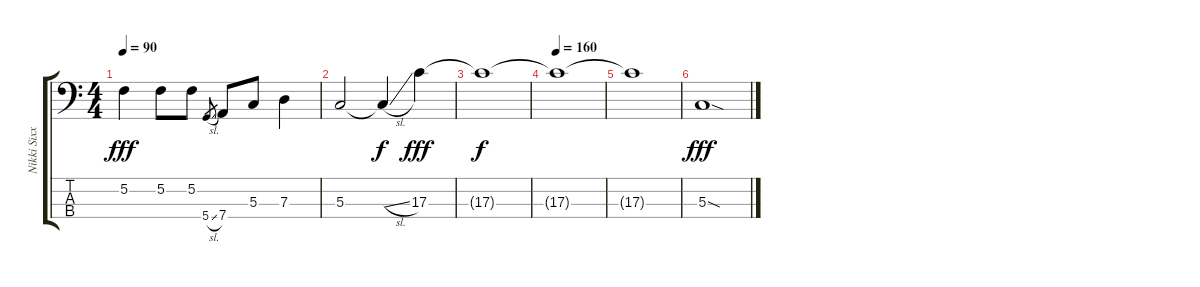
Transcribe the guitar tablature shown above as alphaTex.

\track ("Nikki Sixx - Bass" "Nikki Sixx") {instrument electricbasspick}
\staff {score tabs}
\tuning (F2 C2 G1 D1) {hide}
\ts (4 4)
\tempo 90
\clef f4
\ks c
5.2.4{dy fff} 5.2.8 5.2.8 5.4{sl}.8{gr} 7.4.8 5.3.8 7.3.4 |
5.3.2 5.3{sl t}.4{dy f} 17.3.4{dy fff} |
17.3{t}.1{dy f} |
\tempo 160
17.3{t}.1 |
17.3{t}.1 |
5.3{sod}.1{dy fff}
